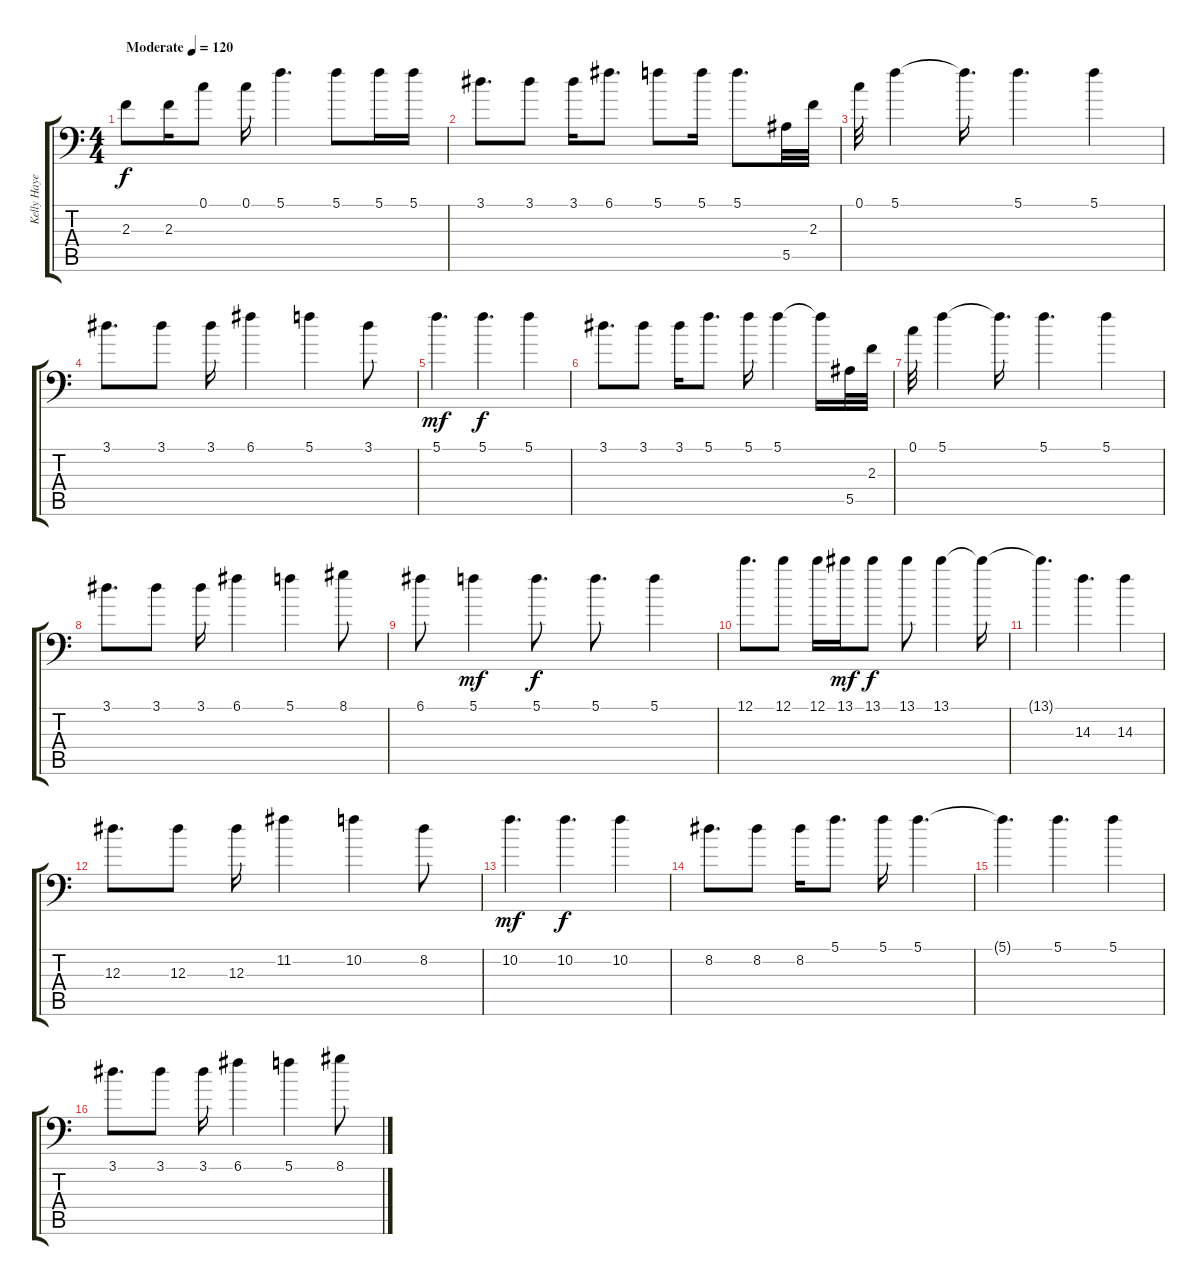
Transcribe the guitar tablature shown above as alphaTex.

\track ("Kelly Hayes/Lane Maverick - Lead Overdub" "Kelly Haye") {instrument electricguitarjazz}
\staff {score tabs}
\tuning (C4 G3 Eb3 Bb2 F2 Bb1) {hide}
\ts (4 4)
\tempo (120 "Moderate")
\tempo 100
\tempo (120 "Moderate")
\clef f4
\ks c
2.3.8{dy f instrument electricguitarjazz} 2.3.16 0.1.8 0.1.16 5.1.4{d} 5.1.8 5.1.16 5.1.16 |
3.1.8{d} 3.1.8 3.1.16 6.1.8{d} 5.1.8 5.1.16 5.1.8{d} 5.5.32 2.3.32 |
0.1.32 5.1.4 5.1{t}.16{d} 5.1.4{d} 5.1.4 |
3.1.8{d} 3.1.8 3.1.16 6.1.4 5.1.4 3.1.8 |
5.1.4{d dy mf} 5.1.4{d dy f} 5.1.4 |
3.1.8{d} 3.1.8 3.1.16 5.1.8{d} 5.1.16 5.1.4 5.1{t}.16 5.5.32 2.3.32 |
0.1.32 5.1.4 5.1{t}.16{d} 5.1.4{d} 5.1.4 |
3.1.8{d} 3.1.8 3.1.16 6.1.4 5.1.4 8.1.8 |
6.1.8 5.1.4{dy mf} 5.1.8{d dy f} 5.1.8{d} 5.1.4 |
12.1.8{d} 12.1.8 12.1.16 13.1.16{dy mf} 13.1.8{dy f} 13.1.8 13.1.4 13.1{t}.16 |
13.1{t}.4{d} 14.3.4{d} 14.3.4 |
12.3.8{d} 12.3.8 12.3.16 11.2.4 10.2.4 8.2.8 |
10.2.4{d dy mf} 10.2.4{d dy f} 10.2.4 |
8.2.8{d} 8.2.8 8.2.16 5.1.8{d} 5.1.16 5.1.4{d} |
5.1{t}.4{d} 5.1.4{d} 5.1.4 |
3.1.8{d} 3.1.8 3.1.16 6.1.4 5.1.4 8.1.8
